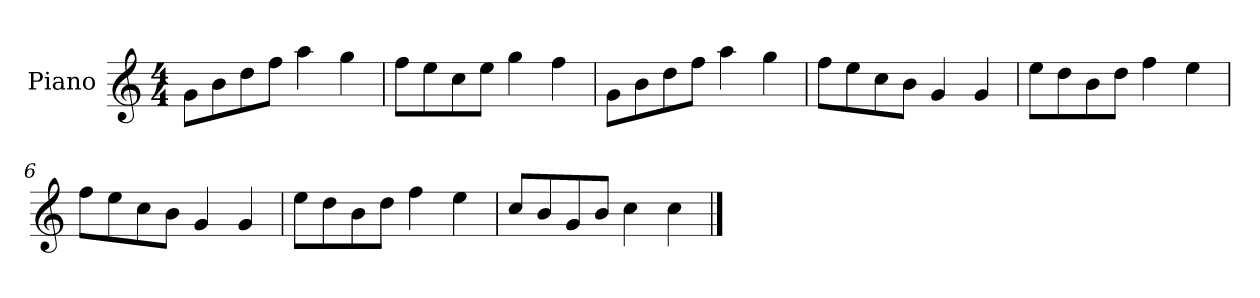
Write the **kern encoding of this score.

**kern
*part1
*staff1
*I"Piano
*I'P-no
*clefG2
*k[]
*M4/4
*MM90
=1
8g\L
8b\
8dd\
8ff\J
4aa\
4gg\
=2
8ff\L
8ee\
8cc\
8ee\J
4gg\
4ff\
=3
8g\L
8b\
8dd\
8ff\J
4aa\
4gg\
=4
8ff\L
8ee\
8cc\
8b\J
4g/
4g/
=5
8ee\L
8dd\
8b\
8dd\J
4ff\
4ee\
=6
8ff\L
8ee\
8cc\
8b\J
4g/
4g/
!!LO:LB:g=z
=7
8ee\L
8dd\
8b\
8dd\J
4ff\
4ee\
=8
8cc/L
8b/
8g/
8b/J
4cc\
4cc\
==
*-
